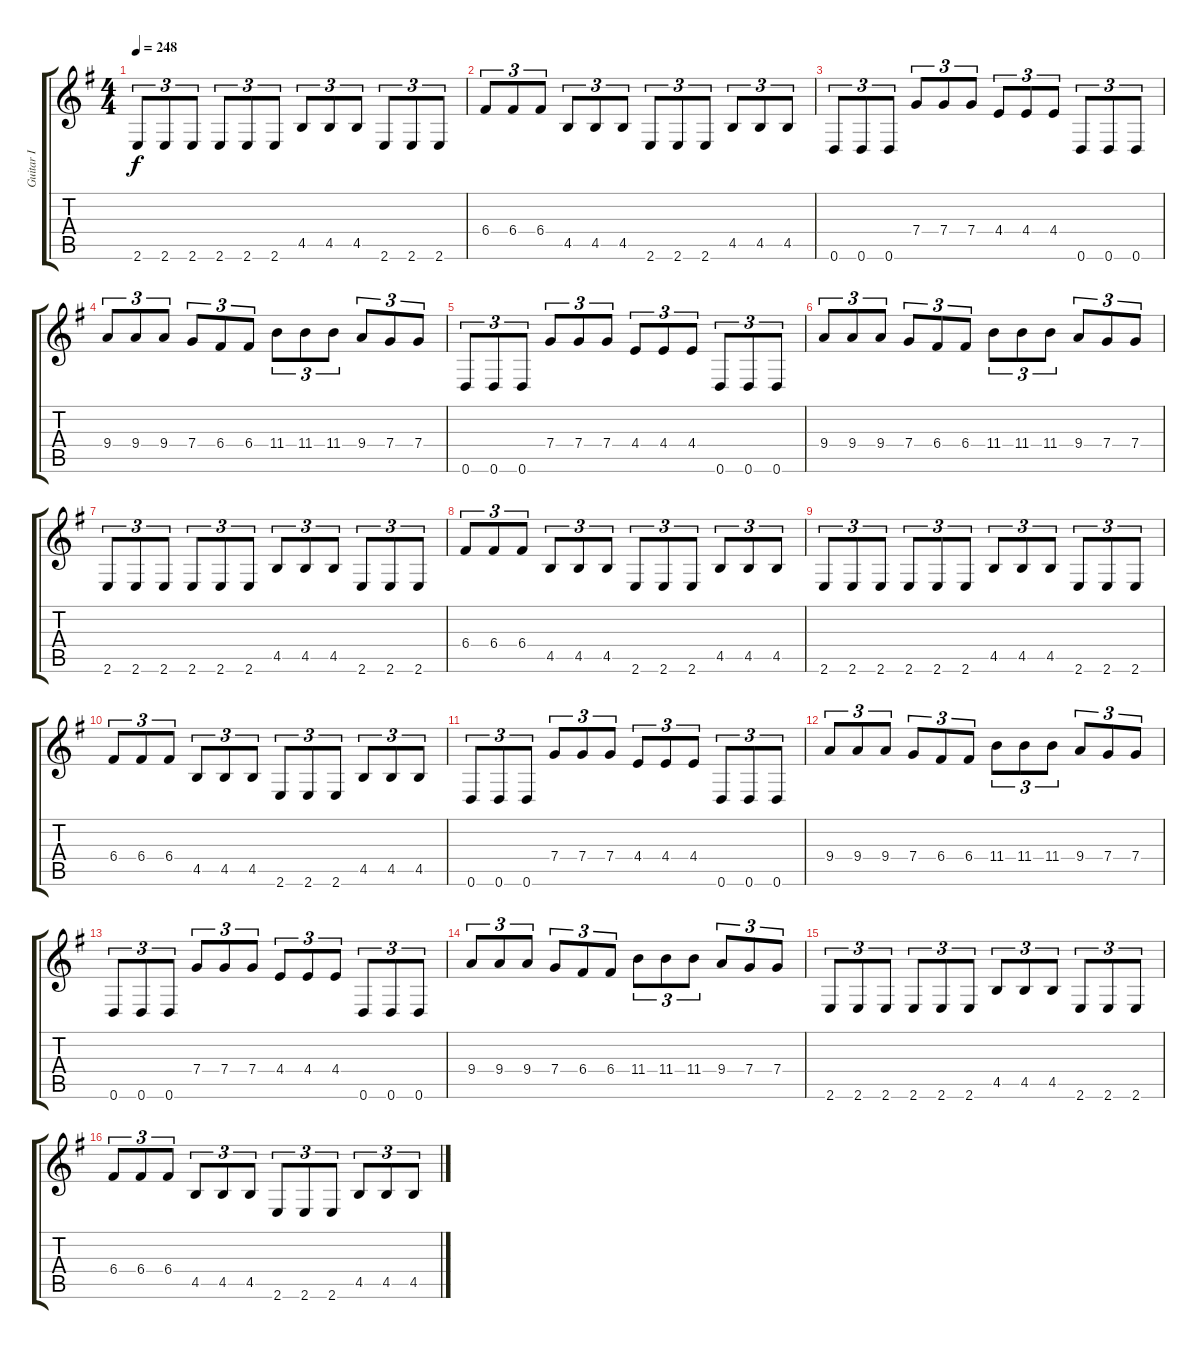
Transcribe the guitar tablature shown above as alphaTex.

\track ("Guitar I" "Guitar I") {instrument overdrivenguitar}
\staff {score tabs}
\tuning (D4 A3 F3 C3 G2 D2) {hide}
\ts (4 4)
\tempo 248
\clef g2
\ks g
2.6.8{tu (3 2) dy f} 2.6.8{tu (3 2)} 2.6.8{tu (3 2)} 2.6.8{tu (3 2)} 2.6.8{tu (3 2)} 2.6.8{tu (3 2)} 4.5.8{tu (3 2)} 4.5.8{tu (3 2)} 4.5.8{tu (3 2)} 2.6.8{tu (3 2)} 2.6.8{tu (3 2)} 2.6.8{tu (3 2)} |
6.4.8{tu (3 2)} 6.4.8{tu (3 2)} 6.4.8{tu (3 2)} 4.5.8{tu (3 2)} 4.5.8{tu (3 2)} 4.5.8{tu (3 2)} 2.6.8{tu (3 2)} 2.6.8{tu (3 2)} 2.6.8{tu (3 2)} 4.5.8{tu (3 2)} 4.5.8{tu (3 2)} 4.5.8{tu (3 2)} |
0.6.8{tu (3 2)} 0.6.8{tu (3 2)} 0.6.8{tu (3 2)} 7.4.8{tu (3 2)} 7.4.8{tu (3 2)} 7.4.8{tu (3 2)} 4.4.8{tu (3 2)} 4.4.8{tu (3 2)} 4.4.8{tu (3 2)} 0.6.8{tu (3 2)} 0.6.8{tu (3 2)} 0.6.8{tu (3 2)} |
9.4.8{tu (3 2)} 9.4.8{tu (3 2)} 9.4.8{tu (3 2)} 7.4.8{tu (3 2)} 6.4.8{tu (3 2)} 6.4.8{tu (3 2)} 11.4.8{tu (3 2)} 11.4.8{tu (3 2)} 11.4.8{tu (3 2)} 9.4.8{tu (3 2)} 7.4.8{tu (3 2)} 7.4.8{tu (3 2)} |
0.6.8{tu (3 2)} 0.6.8{tu (3 2)} 0.6.8{tu (3 2)} 7.4.8{tu (3 2)} 7.4.8{tu (3 2)} 7.4.8{tu (3 2)} 4.4.8{tu (3 2)} 4.4.8{tu (3 2)} 4.4.8{tu (3 2)} 0.6.8{tu (3 2)} 0.6.8{tu (3 2)} 0.6.8{tu (3 2)} |
9.4.8{tu (3 2)} 9.4.8{tu (3 2)} 9.4.8{tu (3 2)} 7.4.8{tu (3 2)} 6.4.8{tu (3 2)} 6.4.8{tu (3 2)} 11.4.8{tu (3 2)} 11.4.8{tu (3 2)} 11.4.8{tu (3 2)} 9.4.8{tu (3 2)} 7.4.8{tu (3 2)} 7.4.8{tu (3 2)} |
2.6.8{tu (3 2)} 2.6.8{tu (3 2)} 2.6.8{tu (3 2)} 2.6.8{tu (3 2)} 2.6.8{tu (3 2)} 2.6.8{tu (3 2)} 4.5.8{tu (3 2)} 4.5.8{tu (3 2)} 4.5.8{tu (3 2)} 2.6.8{tu (3 2)} 2.6.8{tu (3 2)} 2.6.8{tu (3 2)} |
6.4.8{tu (3 2)} 6.4.8{tu (3 2)} 6.4.8{tu (3 2)} 4.5.8{tu (3 2)} 4.5.8{tu (3 2)} 4.5.8{tu (3 2)} 2.6.8{tu (3 2)} 2.6.8{tu (3 2)} 2.6.8{tu (3 2)} 4.5.8{tu (3 2)} 4.5.8{tu (3 2)} 4.5.8{tu (3 2)} |
2.6.8{tu (3 2)} 2.6.8{tu (3 2)} 2.6.8{tu (3 2)} 2.6.8{tu (3 2)} 2.6.8{tu (3 2)} 2.6.8{tu (3 2)} 4.5.8{tu (3 2)} 4.5.8{tu (3 2)} 4.5.8{tu (3 2)} 2.6.8{tu (3 2)} 2.6.8{tu (3 2)} 2.6.8{tu (3 2)} |
6.4.8{tu (3 2)} 6.4.8{tu (3 2)} 6.4.8{tu (3 2)} 4.5.8{tu (3 2)} 4.5.8{tu (3 2)} 4.5.8{tu (3 2)} 2.6.8{tu (3 2)} 2.6.8{tu (3 2)} 2.6.8{tu (3 2)} 4.5.8{tu (3 2)} 4.5.8{tu (3 2)} 4.5.8{tu (3 2)} |
0.6.8{tu (3 2)} 0.6.8{tu (3 2)} 0.6.8{tu (3 2)} 7.4.8{tu (3 2)} 7.4.8{tu (3 2)} 7.4.8{tu (3 2)} 4.4.8{tu (3 2)} 4.4.8{tu (3 2)} 4.4.8{tu (3 2)} 0.6.8{tu (3 2)} 0.6.8{tu (3 2)} 0.6.8{tu (3 2)} |
9.4.8{tu (3 2)} 9.4.8{tu (3 2)} 9.4.8{tu (3 2)} 7.4.8{tu (3 2)} 6.4.8{tu (3 2)} 6.4.8{tu (3 2)} 11.4.8{tu (3 2)} 11.4.8{tu (3 2)} 11.4.8{tu (3 2)} 9.4.8{tu (3 2)} 7.4.8{tu (3 2)} 7.4.8{tu (3 2)} |
0.6.8{tu (3 2)} 0.6.8{tu (3 2)} 0.6.8{tu (3 2)} 7.4.8{tu (3 2)} 7.4.8{tu (3 2)} 7.4.8{tu (3 2)} 4.4.8{tu (3 2)} 4.4.8{tu (3 2)} 4.4.8{tu (3 2)} 0.6.8{tu (3 2)} 0.6.8{tu (3 2)} 0.6.8{tu (3 2)} |
9.4.8{tu (3 2)} 9.4.8{tu (3 2)} 9.4.8{tu (3 2)} 7.4.8{tu (3 2)} 6.4.8{tu (3 2)} 6.4.8{tu (3 2)} 11.4.8{tu (3 2)} 11.4.8{tu (3 2)} 11.4.8{tu (3 2)} 9.4.8{tu (3 2)} 7.4.8{tu (3 2)} 7.4.8{tu (3 2)} |
2.6.8{tu (3 2)} 2.6.8{tu (3 2)} 2.6.8{tu (3 2)} 2.6.8{tu (3 2)} 2.6.8{tu (3 2)} 2.6.8{tu (3 2)} 4.5.8{tu (3 2)} 4.5.8{tu (3 2)} 4.5.8{tu (3 2)} 2.6.8{tu (3 2)} 2.6.8{tu (3 2)} 2.6.8{tu (3 2)} |
6.4.8{tu (3 2)} 6.4.8{tu (3 2)} 6.4.8{tu (3 2)} 4.5.8{tu (3 2)} 4.5.8{tu (3 2)} 4.5.8{tu (3 2)} 2.6.8{tu (3 2)} 2.6.8{tu (3 2)} 2.6.8{tu (3 2)} 4.5.8{tu (3 2)} 4.5.8{tu (3 2)} 4.5.8{tu (3 2)}
